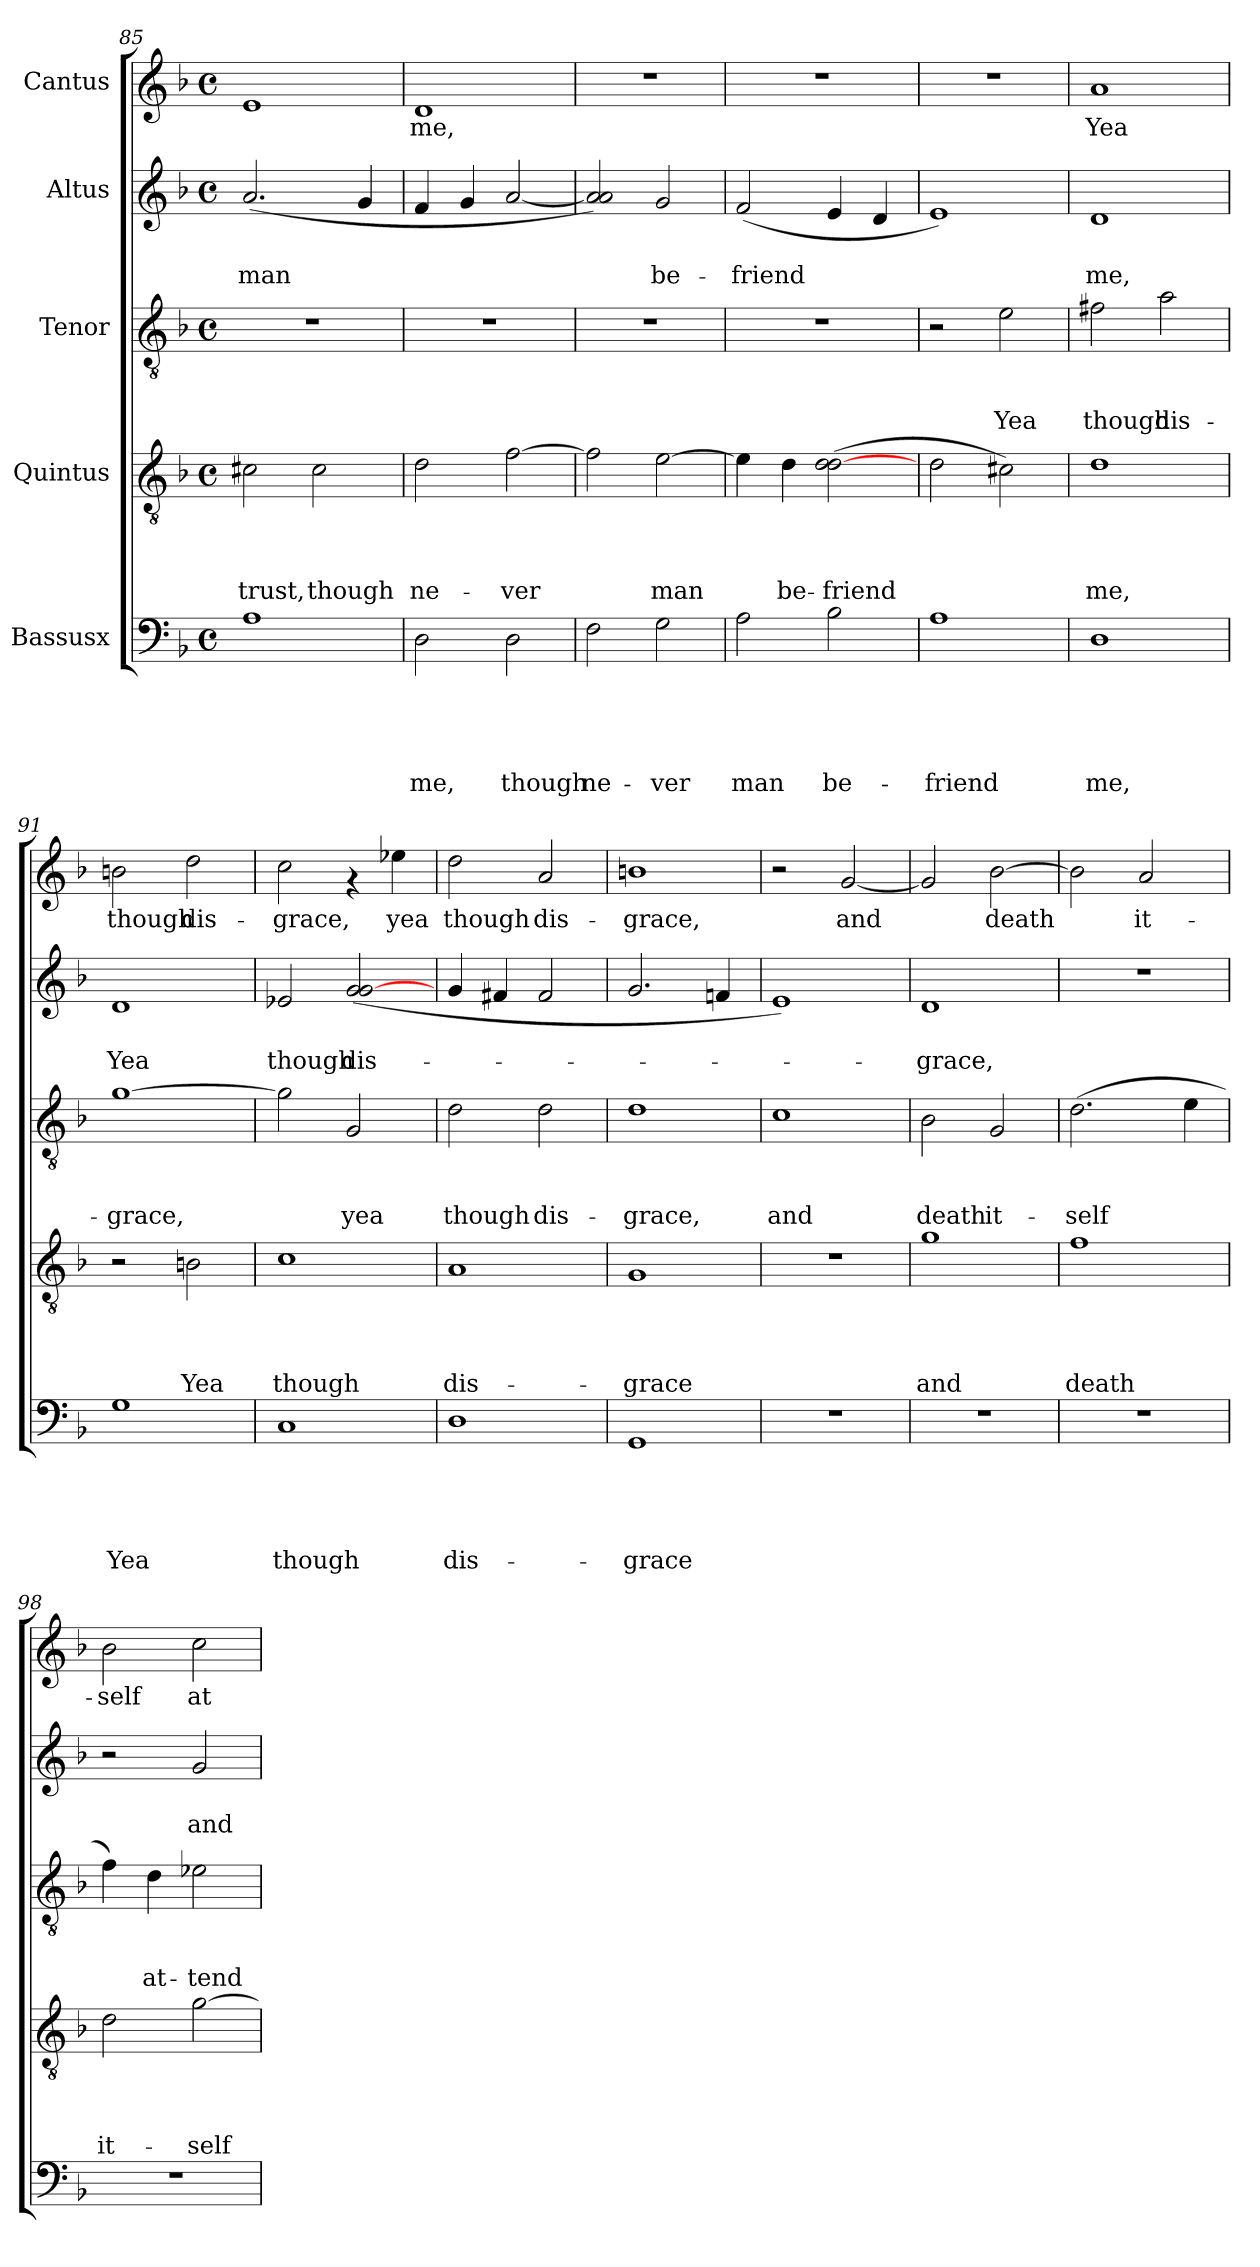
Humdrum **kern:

**kern	**text	**text	**text	**text	**text	**kern	**text	**text	**text	**text	**kern	**text	**text	**text	**kern	**text	**text	**kern	**text
*part5	*part5	*part5	*part5	*part5	*part5	*part4	*part4	*part4	*part4	*part4	*part3	*part3	*part3	*part3	*part2	*part2	*part2	*part1	*part1
*staff5	*staff5	*staff5	*staff5	*staff5	*staff5	*staff4	*staff4	*staff4	*staff4	*staff4	*staff3	*staff3	*staff3	*staff3	*staff2	*staff2	*staff2	*staff1	*staff1
*I"Bassusx	*	*	*	*	*	*I"Quintus	*	*	*	*	*I"Tenor	*	*	*	*I"Altus	*	*	*I"Cantus	*
*clefF4	*	*	*	*	*	*clefGv2	*	*	*	*	*clefGv2	*	*	*	*clefG2	*	*	*clefG2	*
*k[b-]	*	*	*	*	*	*k[b-]	*	*	*	*	*k[b-]	*	*	*	*k[b-]	*	*	*k[b-]	*
*F:	*	*	*	*	*	*F:	*	*	*	*	*F:	*	*	*	*F:	*	*	*F:	*
*M4/4	*	*	*	*	*	*M4/4	*	*	*	*	*M4/4	*	*	*	*M4/4	*	*	*M4/4	*
*met(c)	*	*	*	*	*	*met(c)	*	*	*	*	*met(c)	*	*	*	*met(c)	*	*	*met(c)	*
=85	=85	=85	=85	=85	=85	=85	=85	=85	=85	=85	=85	=85	=85	=85	=85	=85	=85	=85	=85
!	!	!	!	!	!	!	!	!	!	!LO:LY:b	!	!	!	!	!	!	!LO:LY:b	!	!
1A	.	.	.	.	.	2c#X\	.	.	.	trust,	1r	.	.	.	(<2.a/	.	man	1e	.
!	!	!	!	!	!	!	!	!	!	!LO:LY:b	!	!	!	!	!	!	!	!	!
.	.	.	.	.	.	2c#\	.	.	.	though	.	.	.	.	.	.	.	.	.
.	.	.	.	.	.	.	.	.	.	.	.	.	.	.	4g/	.	.	.	.
=86	=86	=86	=86	=86	=86	=86	=86	=86	=86	=86	=86	=86	=86	=86	=86	=86	=86	=86	=86
!	!	!	!	!	!LO:LY:b	!	!	!	!	!LO:LY:b	!	!	!	!	!	!	!	!	!LO:LY:b
2D\	.	.	.	.	me,	2d\	.	.	.	ne-	1r	.	.	.	4f/	.	.	1d	me,
.	.	.	.	.	.	.	.	.	.	.	.	.	.	.	4g/	.	.	.	.
!	!	!	!	!	!LO:LY:b	!	!	!	!	!LO:LY:b	!	!	!	!	!	!	!	!	!
2D\	.	.	.	.	though	[>2f\	.	.	.	-ver	.	.	.	.	[<2a/	.	.	.	.
=87	=87	=87	=87	=87	=87	=87	=87	=87	=87	=87	=87	=87	=87	=87	=87	=87	=87	=87	=87
!	!	!	!	!	!LO:LY:b	!	!	!	!	!	!	!	!	!	!	!	!	!	!
2F\	.	.	.	.	ne-	2f\]	.	.	.	.	1r	.	.	.	2a/] 2a/)	.	.	1r	.
!	!	!	!	!	!LO:LY:b	!	!	!	!	!LO:LY:b	!	!	!	!	!	!	!LO:LY:b	!	!
2G\	.	.	.	.	-ver	[<2e\	.	.	.	man	.	.	.	.	2g/	.	be-	.	.
!!LO:PB:g=z
=88	=88	=88	=88	=88	=88	=88	=88	=88	=88	=88	=88	=88	=88	=88	=88	=88	=88	=88	=88
!	!	!	!	!	!LO:LY:b	!	!	!	!	!	!	!	!	!	!	!	!LO:LY:b	!	!
2A\	.	.	.	.	man	4e\]	.	.	.	.	1r	.	.	.	(<2f/	.	-friend	1r	.
!	!	!	!	!	!	!	!	!	!	!LO:LY:b	!	!	!	!	!	!	!	!	!
.	.	.	.	.	.	4d\	.	.	.	be-	.	.	.	.	.	.	.	.	.
!	!	!	!	!	!LO:LY:b	!	!	!	!	!LO:LY:b	!	!	!	!	!	!	!	!	!
2B-\	.	.	.	.	be-	(>2d\ [>2d\	.	.	.	-friend	.	.	.	.	4e/	.	.	.	.
.	.	.	.	.	.	.	.	.	.	.	.	.	.	.	4d/	.	.	.	.
=89	=89	=89	=89	=89	=89	=89	=89	=89	=89	=89	=89	=89	=89	=89	=89	=89	=89	=89	=89
!	!	!	!	!	!LO:LY:b	!	!	!	!	!	!	!	!	!	!	!	!	!	!
1A	.	.	.	.	-friend	2d\	.	.	.	.	2r	.	.	.	1e)	.	.	1r	.
!	!	!	!	!	!	!	!	!	!	!	!	!	!	!LO:LY:b	!	!	!	!	!
.	.	.	.	.	.	2c#X\)	.	.	.	.	2e\	.	.	Yea	.	.	.	.	.
=90	=90	=90	=90	=90	=90	=90	=90	=90	=90	=90	=90	=90	=90	=90	=90	=90	=90	=90	=90
!	!	!	!	!	!LO:LY:b	!	!	!	!	!LO:LY:b	!	!	!	!LO:LY:b	!	!	!LO:LY:b	!	!LO:LY:b
1D	.	.	.	.	me,	1d	.	.	.	me,	2f#X\	.	.	though	1d	.	me,	1a	Yea
!	!	!	!	!	!	!	!	!	!	!	!	!	!	!LO:LY:b	!	!	!	!	!
.	.	.	.	.	.	.	.	.	.	.	2a\	.	.	dis-	.	.	.	.	.
=91	=91	=91	=91	=91	=91	=91	=91	=91	=91	=91	=91	=91	=91	=91	=91	=91	=91	=91	=91
!	!	!	!	!	!LO:LY:b	!	!	!	!	!	!	!	!	!LO:LY:b	!	!	!LO:LY:b	!	!LO:LY:b
1G	.	.	.	.	Yea	2r	.	.	.	.	[>1g	.	.	-grace,	1d	.	Yea	2bn\	though
!	!	!	!	!	!	!	!	!	!	!LO:LY:b	!	!	!	!	!	!	!	!	!LO:LY:b
.	.	.	.	.	.	2Bn\	.	.	.	Yea	.	.	.	.	.	.	.	2dd\	dis-
=92	=92	=92	=92	=92	=92	=92	=92	=92	=92	=92	=92	=92	=92	=92	=92	=92	=92	=92	=92
!	!	!	!	!	!LO:LY:b	!	!	!	!	!LO:LY:b	!	!	!	!	!	!	!LO:LY:b	!	!LO:LY:b
1C	.	.	.	.	though	1c	.	.	.	though	2g\]	.	.	.	2e-X/	.	though	2cc\	-grace,
!	!	!	!	!	!	!	!	!	!	!	!	!	!	!LO:LY:b	!	!	!LO:LY:b	!	!
.	.	.	.	.	.	.	.	.	.	.	2G/	.	.	yea	(<2g/ [<2g/	.	dis-	4rf	.
!	!	!	!	!	!	!	!	!	!	!	!	!	!	!	!	!	!	!	!LO:LY:b
.	.	.	.	.	.	.	.	.	.	.	.	.	.	.	.	.	.	4ee-X\	yea
=93	=93	=93	=93	=93	=93	=93	=93	=93	=93	=93	=93	=93	=93	=93	=93	=93	=93	=93	=93
!	!	!	!	!	!LO:LY:b	!	!	!	!	!LO:LY:b	!	!	!	!LO:LY:b	!	!	!	!	!LO:LY:b
1D	.	.	.	.	dis-	1A	.	.	.	dis-	2d\	.	.	though	4g/	.	.	2dd\	though
.	.	.	.	.	.	.	.	.	.	.	.	.	.	.	4f#X/	.	.	.	.
!	!	!	!	!	!	!	!	!	!	!	!	!	!	!LO:LY:b	!	!	!	!	!LO:LY:b
.	.	.	.	.	.	.	.	.	.	.	2d\	.	.	dis-	2f#/	.	.	2a/	dis-
=94	=94	=94	=94	=94	=94	=94	=94	=94	=94	=94	=94	=94	=94	=94	=94	=94	=94	=94	=94
!	!	!	!	!	!LO:LY:b	!	!	!	!	!LO:LY:b	!	!	!	!LO:LY:b	!	!	!	!	!LO:LY:b
1GG	.	.	.	.	-grace	1G	.	.	.	-grace	1d	.	.	-grace,	2.g/	.	.	1bn	-grace,
.	.	.	.	.	.	.	.	.	.	.	.	.	.	.	4fn/	.	.	.	.
=95	=95	=95	=95	=95	=95	=95	=95	=95	=95	=95	=95	=95	=95	=95	=95	=95	=95	=95	=95
!	!	!	!	!	!	!	!	!	!	!	!	!	!	!LO:LY:b	!	!	!	!	!
1r	.	.	.	.	.	1r	.	.	.	.	1c	.	.	and	1e)	.	.	2r	.
!	!	!	!	!	!	!	!	!	!	!	!	!	!	!	!	!	!	!	!LO:LY:b
.	.	.	.	.	.	.	.	.	.	.	.	.	.	.	.	.	.	[>2g/	and
!!LO:PB:g=z
=96	=96	=96	=96	=96	=96	=96	=96	=96	=96	=96	=96	=96	=96	=96	=96	=96	=96	=96	=96
!	!	!	!	!	!	!	!	!	!	!LO:LY:b	!	!	!	!LO:LY:b	!	!	!LO:LY:b	!	!
1r	.	.	.	.	.	1g	.	.	.	and	2B-\	.	.	death	1d	.	-grace,	2g/]	.
!	!	!	!	!	!	!	!	!	!	!	!	!	!	!LO:LY:b	!	!	!	!	!LO:LY:b
.	.	.	.	.	.	.	.	.	.	.	2G/	.	.	it-	.	.	.	[>2b-\	death
=97	=97	=97	=97	=97	=97	=97	=97	=97	=97	=97	=97	=97	=97	=97	=97	=97	=97	=97	=97
!	!	!	!	!	!	!	!	!	!	!LO:LY:b	!	!	!	!LO:LY:b	!	!	!	!	!
1r	.	.	.	.	.	1f	.	.	.	death	(>2.d\	.	.	-self	1r	.	.	2b-\]	.
!	!	!	!	!	!	!	!	!	!	!	!	!	!	!	!	!	!	!	!LO:LY:b
.	.	.	.	.	.	.	.	.	.	.	.	.	.	.	.	.	.	2a/	it-
.	.	.	.	.	.	.	.	.	.	.	4e\	.	.	.	.	.	.	.	.
=98	=98	=98	=98	=98	=98	=98	=98	=98	=98	=98	=98	=98	=98	=98	=98	=98	=98	=98	=98
!	!	!	!	!	!	!	!	!	!	!LO:LY:b	!	!	!	!	!	!	!	!	!LO:LY:b
1r	.	.	.	.	.	2d\	.	.	.	it-	4f\)	.	.	.	2r	.	.	2b-\	-self
!	!	!	!	!	!	!	!	!	!	!	!	!	!	!LO:LY:b	!	!	!	!	!
.	.	.	.	.	.	.	.	.	.	.	4d\	.	.	at-	.	.	.	.	.
!	!	!	!	!	!	!	!	!	!	!LO:LY:b	!	!	!	!LO:LY:b	!	!	!LO:LY:b	!	!LO:LY:b
.	.	.	.	.	.	[>2g\	.	.	.	-self	2e-X\	.	.	-tend	2g/	.	and	2cc\	at-
=	=	=	=	=	=	=	=	=	=	=	=	=	=	=	=	=	=	=	=
*-	*-	*-	*-	*-	*-	*-	*-	*-	*-	*-	*-	*-	*-	*-	*-	*-	*-	*-	*-
